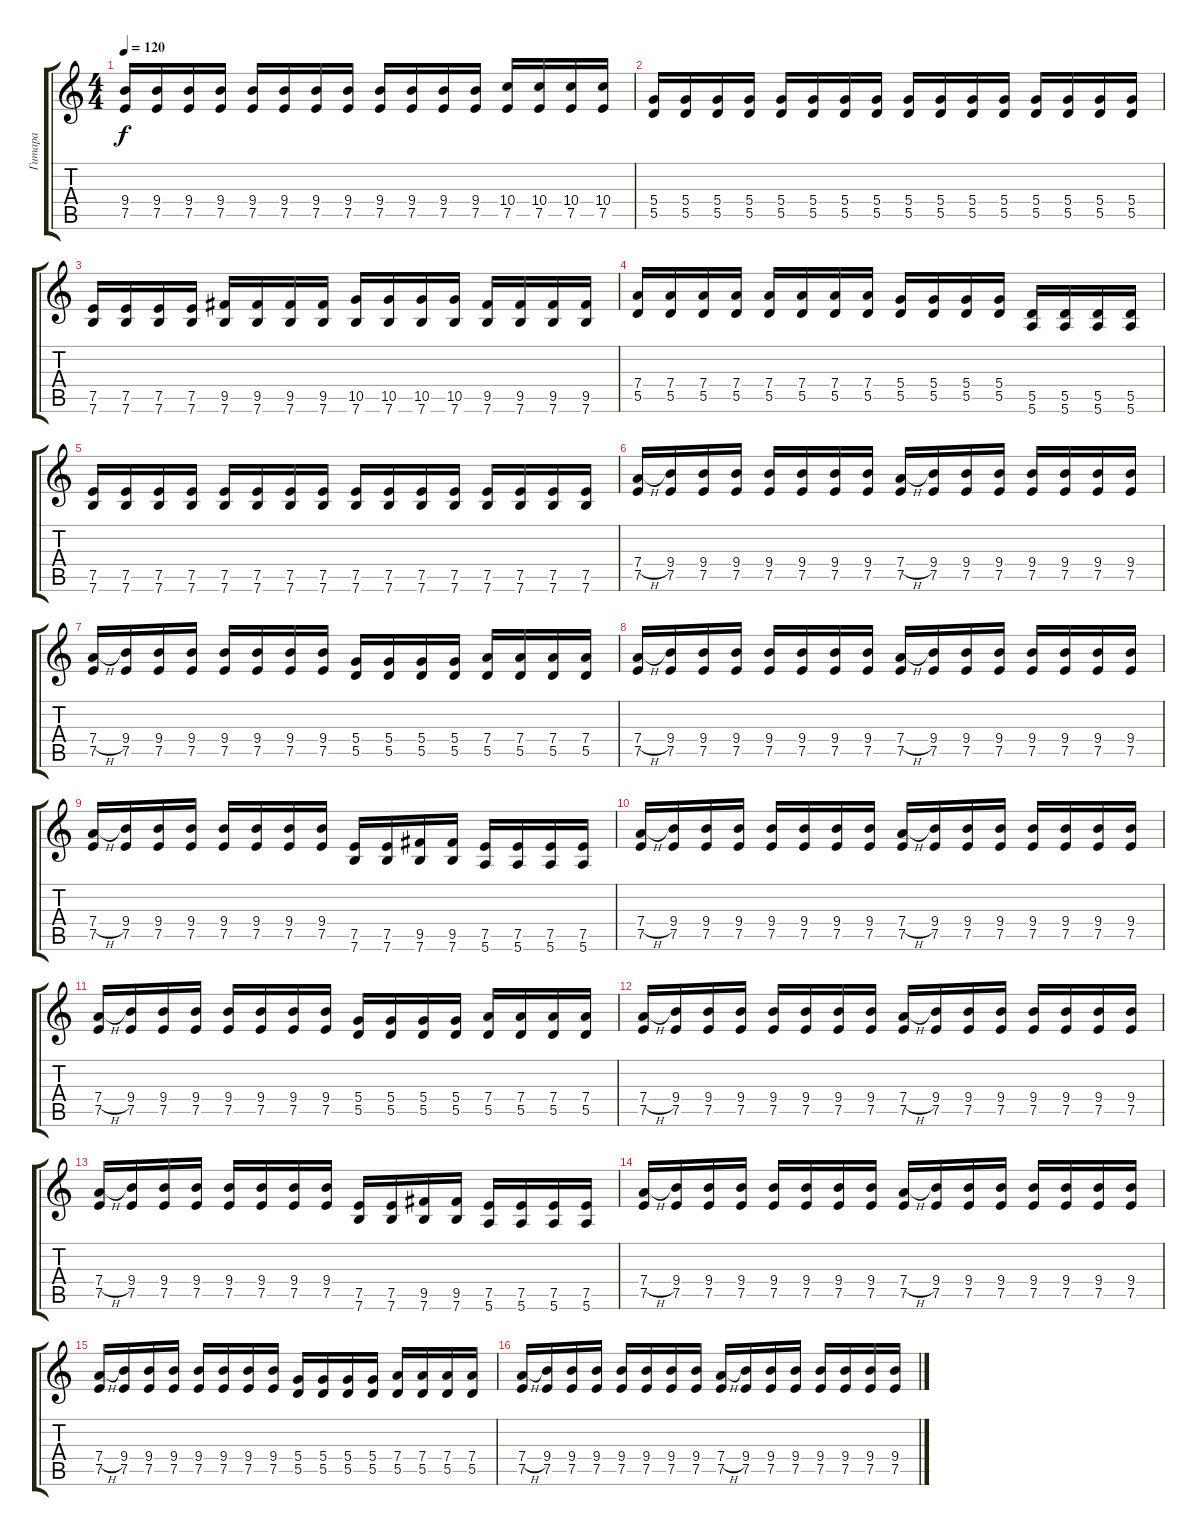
\track ("Гитара" "Гитара") {instrument distortionguitar}
\staff {score tabs}
\tuning (E4 B3 G3 D3 A2 E2) {hide}
\ts (4 4)
\tempo 120
\clef g2
\ks c
(9.4 7.5).16{dy f} (9.4 7.5).16 (9.4 7.5).16 (9.4 7.5).16 (9.4 7.5).16 (9.4 7.5).16 (9.4 7.5).16 (9.4 7.5).16 (9.4 7.5).16 (9.4 7.5).16 (9.4 7.5).16 (9.4 7.5).16 (10.4 7.5).16 (10.4 7.5).16 (10.4 7.5).16 (10.4 7.5).16 |
(5.4 5.5).16 (5.4 5.5).16 (5.4 5.5).16 (5.4 5.5).16 (5.4 5.5).16 (5.4 5.5).16 (5.4 5.5).16 (5.4 5.5).16 (5.4 5.5).16 (5.4 5.5).16 (5.4 5.5).16 (5.4 5.5).16 (5.4 5.5).16 (5.4 5.5).16 (5.4 5.5).16 (5.4 5.5).16 |
(7.5 7.6).16 (7.5 7.6).16 (7.5 7.6).16 (7.5 7.6).16 (9.5 7.6).16 (9.5 7.6).16 (9.5 7.6).16 (9.5 7.6).16 (10.5 7.6).16 (10.5 7.6).16 (10.5 7.6).16 (10.5 7.6).16 (9.5 7.6).16 (9.5 7.6).16 (9.5 7.6).16 (9.5 7.6).16 |
(7.4 5.5).16 (7.4 5.5).16 (7.4 5.5).16 (7.4 5.5).16 (7.4 5.5).16 (7.4 5.5).16 (7.4 5.5).16 (7.4 5.5).16 (5.4 5.5).16 (5.4 5.5).16 (5.4 5.5).16 (5.4 5.5).16 (5.5 5.6).16 (5.5 5.6).16 (5.5 5.6).16 (5.5 5.6).16 |
(7.5 7.6).16 (7.5 7.6).16 (7.5 7.6).16 (7.5 7.6).16 (7.5 7.6).16 (7.5 7.6).16 (7.5 7.6).16 (7.5 7.6).16 (7.5 7.6).16 (7.5 7.6).16 (7.5 7.6).16 (7.5 7.6).16 (7.5 7.6).16 (7.5 7.6).16 (7.5 7.6).16 (7.5 7.6).16 |
(7.4{h} 7.5).16 (9.4 7.5).16 (9.4 7.5).16 (9.4 7.5).16 (9.4 7.5).16 (9.4 7.5).16 (9.4 7.5).16 (9.4 7.5).16 (7.4{h} 7.5).16 (9.4 7.5).16 (9.4 7.5).16 (9.4 7.5).16 (9.4 7.5).16 (9.4 7.5).16 (9.4 7.5).16 (9.4 7.5).16 |
(7.4{h} 7.5).16 (9.4 7.5).16 (9.4 7.5).16 (9.4 7.5).16 (9.4 7.5).16 (9.4 7.5).16 (9.4 7.5).16 (9.4 7.5).16 (5.4 5.5).16 (5.4 5.5).16 (5.4 5.5).16 (5.4 5.5).16 (7.4 5.5).16 (7.4 5.5).16 (7.4 5.5).16 (7.4 5.5).16 |
(7.4{h} 7.5).16 (9.4 7.5).16 (9.4 7.5).16 (9.4 7.5).16 (9.4 7.5).16 (9.4 7.5).16 (9.4 7.5).16 (9.4 7.5).16 (7.4{h} 7.5).16 (9.4 7.5).16 (9.4 7.5).16 (9.4 7.5).16 (9.4 7.5).16 (9.4 7.5).16 (9.4 7.5).16 (9.4 7.5).16 |
(7.4{h} 7.5).16 (9.4 7.5).16 (9.4 7.5).16 (9.4 7.5).16 (9.4 7.5).16 (9.4 7.5).16 (9.4 7.5).16 (9.4 7.5).16 (7.5 7.6).16 (7.5 7.6).16 (9.5 7.6).16 (9.5 7.6).16 (7.5 5.6).16 (7.5 5.6).16 (7.5 5.6).16 (7.5 5.6).16 |
(7.4{h} 7.5).16 (9.4 7.5).16 (9.4 7.5).16 (9.4 7.5).16 (9.4 7.5).16 (9.4 7.5).16 (9.4 7.5).16 (9.4 7.5).16 (7.4{h} 7.5).16 (9.4 7.5).16 (9.4 7.5).16 (9.4 7.5).16 (9.4 7.5).16 (9.4 7.5).16 (9.4 7.5).16 (9.4 7.5).16 |
(7.4{h} 7.5).16 (9.4 7.5).16 (9.4 7.5).16 (9.4 7.5).16 (9.4 7.5).16 (9.4 7.5).16 (9.4 7.5).16 (9.4 7.5).16 (5.4 5.5).16 (5.4 5.5).16 (5.4 5.5).16 (5.4 5.5).16 (7.4 5.5).16 (7.4 5.5).16 (7.4 5.5).16 (7.4 5.5).16 |
(7.4{h} 7.5).16 (9.4 7.5).16 (9.4 7.5).16 (9.4 7.5).16 (9.4 7.5).16 (9.4 7.5).16 (9.4 7.5).16 (9.4 7.5).16 (7.4{h} 7.5).16 (9.4 7.5).16 (9.4 7.5).16 (9.4 7.5).16 (9.4 7.5).16 (9.4 7.5).16 (9.4 7.5).16 (9.4 7.5).16 |
(7.4{h} 7.5).16 (9.4 7.5).16 (9.4 7.5).16 (9.4 7.5).16 (9.4 7.5).16 (9.4 7.5).16 (9.4 7.5).16 (9.4 7.5).16 (7.5 7.6).16 (7.5 7.6).16 (9.5 7.6).16 (9.5 7.6).16 (7.5 5.6).16 (7.5 5.6).16 (7.5 5.6).16 (7.5 5.6).16 |
(7.4{h} 7.5).16 (9.4 7.5).16 (9.4 7.5).16 (9.4 7.5).16 (9.4 7.5).16 (9.4 7.5).16 (9.4 7.5).16 (9.4 7.5).16 (7.4{h} 7.5).16 (9.4 7.5).16 (9.4 7.5).16 (9.4 7.5).16 (9.4 7.5).16 (9.4 7.5).16 (9.4 7.5).16 (9.4 7.5).16 |
(7.4{h} 7.5).16 (9.4 7.5).16 (9.4 7.5).16 (9.4 7.5).16 (9.4 7.5).16 (9.4 7.5).16 (9.4 7.5).16 (9.4 7.5).16 (5.4 5.5).16 (5.4 5.5).16 (5.4 5.5).16 (5.4 5.5).16 (7.4 5.5).16 (7.4 5.5).16 (7.4 5.5).16 (7.4 5.5).16 |
(7.4{h} 7.5).16 (9.4 7.5).16 (9.4 7.5).16 (9.4 7.5).16 (9.4 7.5).16 (9.4 7.5).16 (9.4 7.5).16 (9.4 7.5).16 (7.4{h} 7.5).16 (9.4 7.5).16 (9.4 7.5).16 (9.4 7.5).16 (9.4 7.5).16 (9.4 7.5).16 (9.4 7.5).16 (9.4 7.5).16
